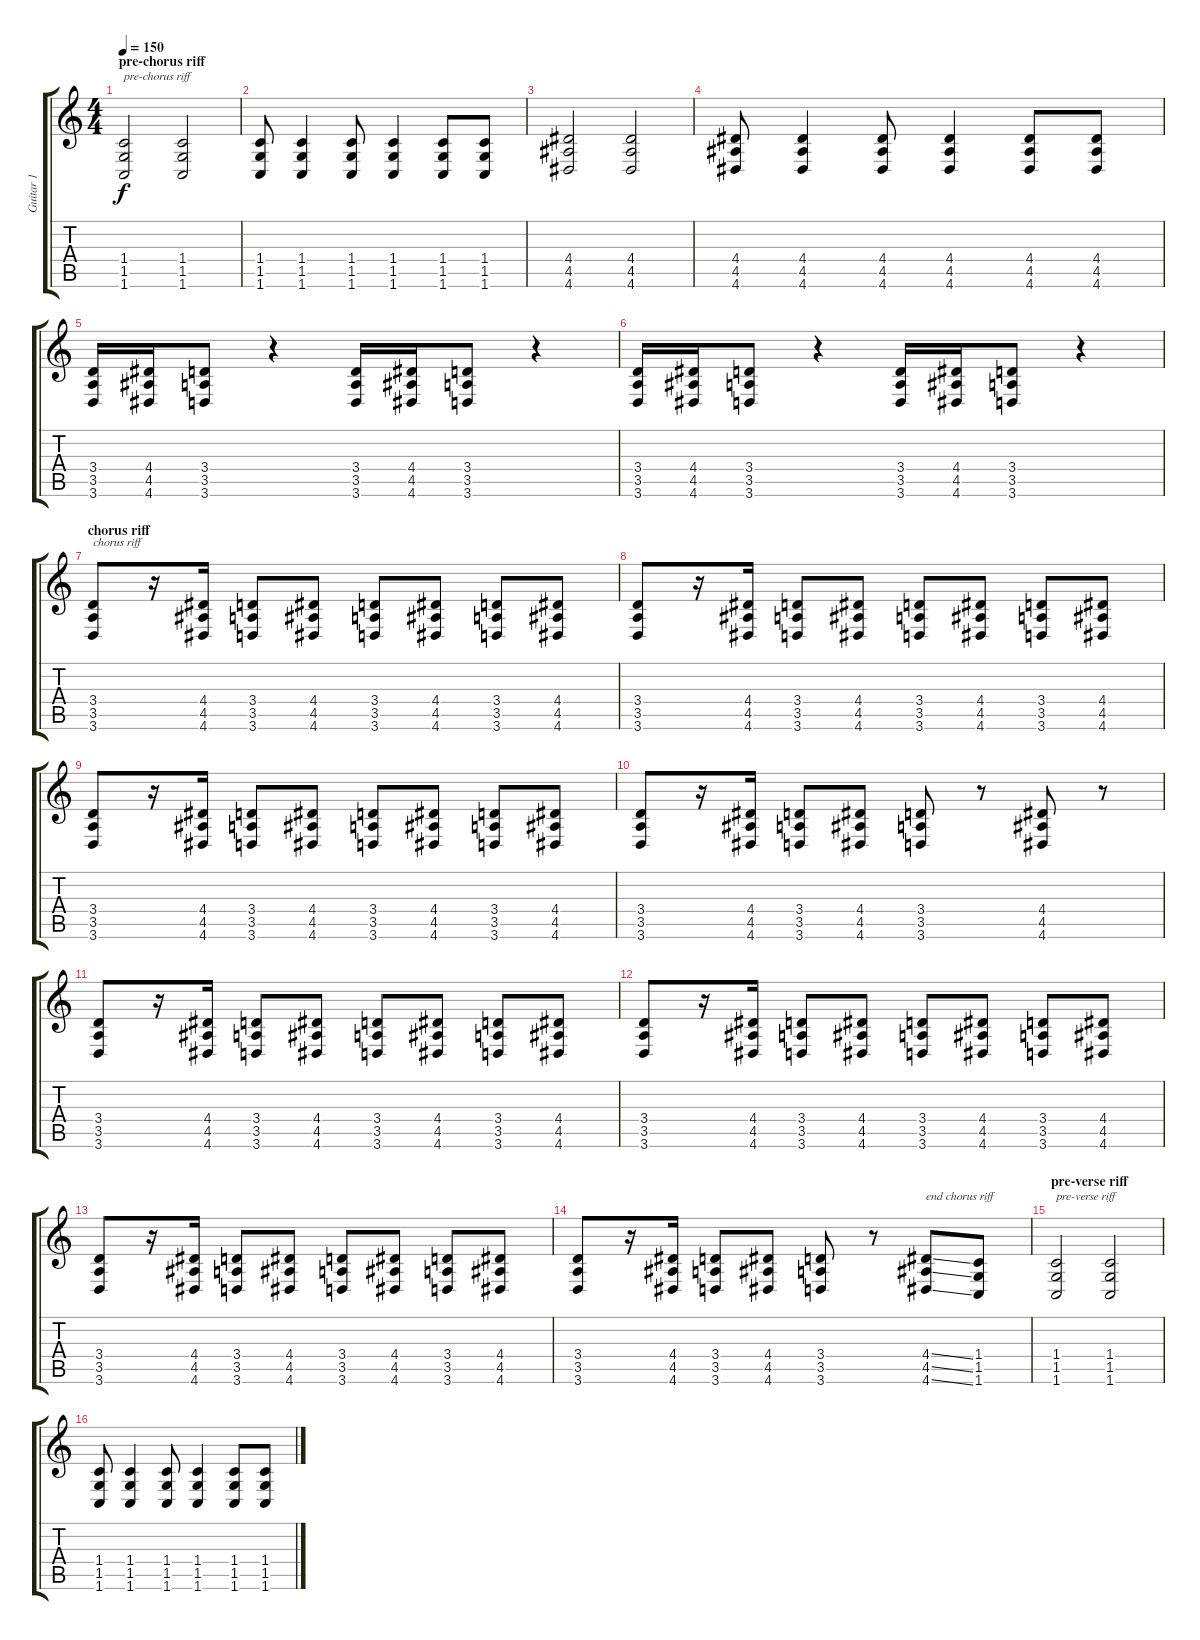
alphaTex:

\track ("Guitar 1" "Guitar 1") {instrument overdrivenguitar}
\staff {score tabs}
\tuning (Db4 Ab3 E3 B2 Gb2 B1) {hide}
\ts (4 4)
\section ("" "pre-chorus riff")
\tempo 150
\clef g2
\ks c
(1.4 1.5 1.6).2{txt "pre-chorus riff" dy f} (1.4 1.5 1.6).2 |
(1.4 1.5 1.6).8 (1.4 1.5 1.6).4 (1.4 1.5 1.6).8 (1.4 1.5 1.6).4 (1.4 1.5 1.6).8 (1.4 1.5 1.6).8 |
(4.4 4.5 4.6).2 (4.4 4.5 4.6).2 |
(4.4 4.5 4.6).8 (4.4 4.5 4.6).4 (4.4 4.5 4.6).8 (4.4 4.5 4.6).4 (4.4 4.5 4.6).8 (4.4 4.5 4.6).8 |
(3.4 3.5 3.6).16 (4.4 4.5 4.6).16 (3.4 3.5 3.6).8 r.4 (3.4 3.5 3.6).16 (4.4 4.5 4.6).16 (3.4 3.5 3.6).8 r.4 |
(3.4 3.5 3.6).16 (4.4 4.5 4.6).16 (3.4 3.5 3.6).8 r.4 (3.4 3.5 3.6).16 (4.4 4.5 4.6).16 (3.4 3.5 3.6).8 r.4 |
\section ("" "chorus riff")
(3.4 3.5 3.6).8{txt "chorus riff"} r.16 (4.4 4.5 4.6).16 (3.4 3.5 3.6).8 (4.4 4.5 4.6).8 (3.4 3.5 3.6).8 (4.4 4.5 4.6).8 (3.4 3.5 3.6).8 (4.4 4.5 4.6).8 |
(3.4 3.5 3.6).8 r.16 (4.4 4.5 4.6).16 (3.4 3.5 3.6).8 (4.4 4.5 4.6).8 (3.4 3.5 3.6).8 (4.4 4.5 4.6).8 (3.4 3.5 3.6).8 (4.4 4.5 4.6).8 |
(3.4 3.5 3.6).8 r.16 (4.4 4.5 4.6).16 (3.4 3.5 3.6).8 (4.4 4.5 4.6).8 (3.4 3.5 3.6).8 (4.4 4.5 4.6).8 (3.4 3.5 3.6).8 (4.4 4.5 4.6).8 |
(3.4 3.5 3.6).8 r.16 (4.4 4.5 4.6).16 (3.4 3.5 3.6).8 (4.4 4.5 4.6).8 (3.4 3.5 3.6).8 r.8 (4.4 4.5 4.6).8 r.8 |
(3.4 3.5 3.6).8 r.16 (4.4 4.5 4.6).16 (3.4 3.5 3.6).8 (4.4 4.5 4.6).8 (3.4 3.5 3.6).8 (4.4 4.5 4.6).8 (3.4 3.5 3.6).8 (4.4 4.5 4.6).8 |
(3.4 3.5 3.6).8 r.16 (4.4 4.5 4.6).16 (3.4 3.5 3.6).8 (4.4 4.5 4.6).8 (3.4 3.5 3.6).8 (4.4 4.5 4.6).8 (3.4 3.5 3.6).8 (4.4 4.5 4.6).8 |
(3.4 3.5 3.6).8 r.16 (4.4 4.5 4.6).16 (3.4 3.5 3.6).8 (4.4 4.5 4.6).8 (3.4 3.5 3.6).8 (4.4 4.5 4.6).8 (3.4 3.5 3.6).8 (4.4 4.5 4.6).8 |
(3.4 3.5 3.6).8 r.16 (4.4 4.5 4.6).16 (3.4 3.5 3.6).8 (4.4 4.5 4.6).8 (3.4 3.5 3.6).8 r.8 (4.4{ss} 4.5{ss} 4.6{ss}).8{txt "end chorus riff"} (1.4 1.5 1.6).8 |
\section ("" "pre-verse riff")
(1.4 1.5 1.6).2{txt "pre-verse riff"} (1.4 1.5 1.6).2 |
(1.4 1.5 1.6).8 (1.4 1.5 1.6).4 (1.4 1.5 1.6).8 (1.4 1.5 1.6).4 (1.4 1.5 1.6).8 (1.4 1.5 1.6).8
